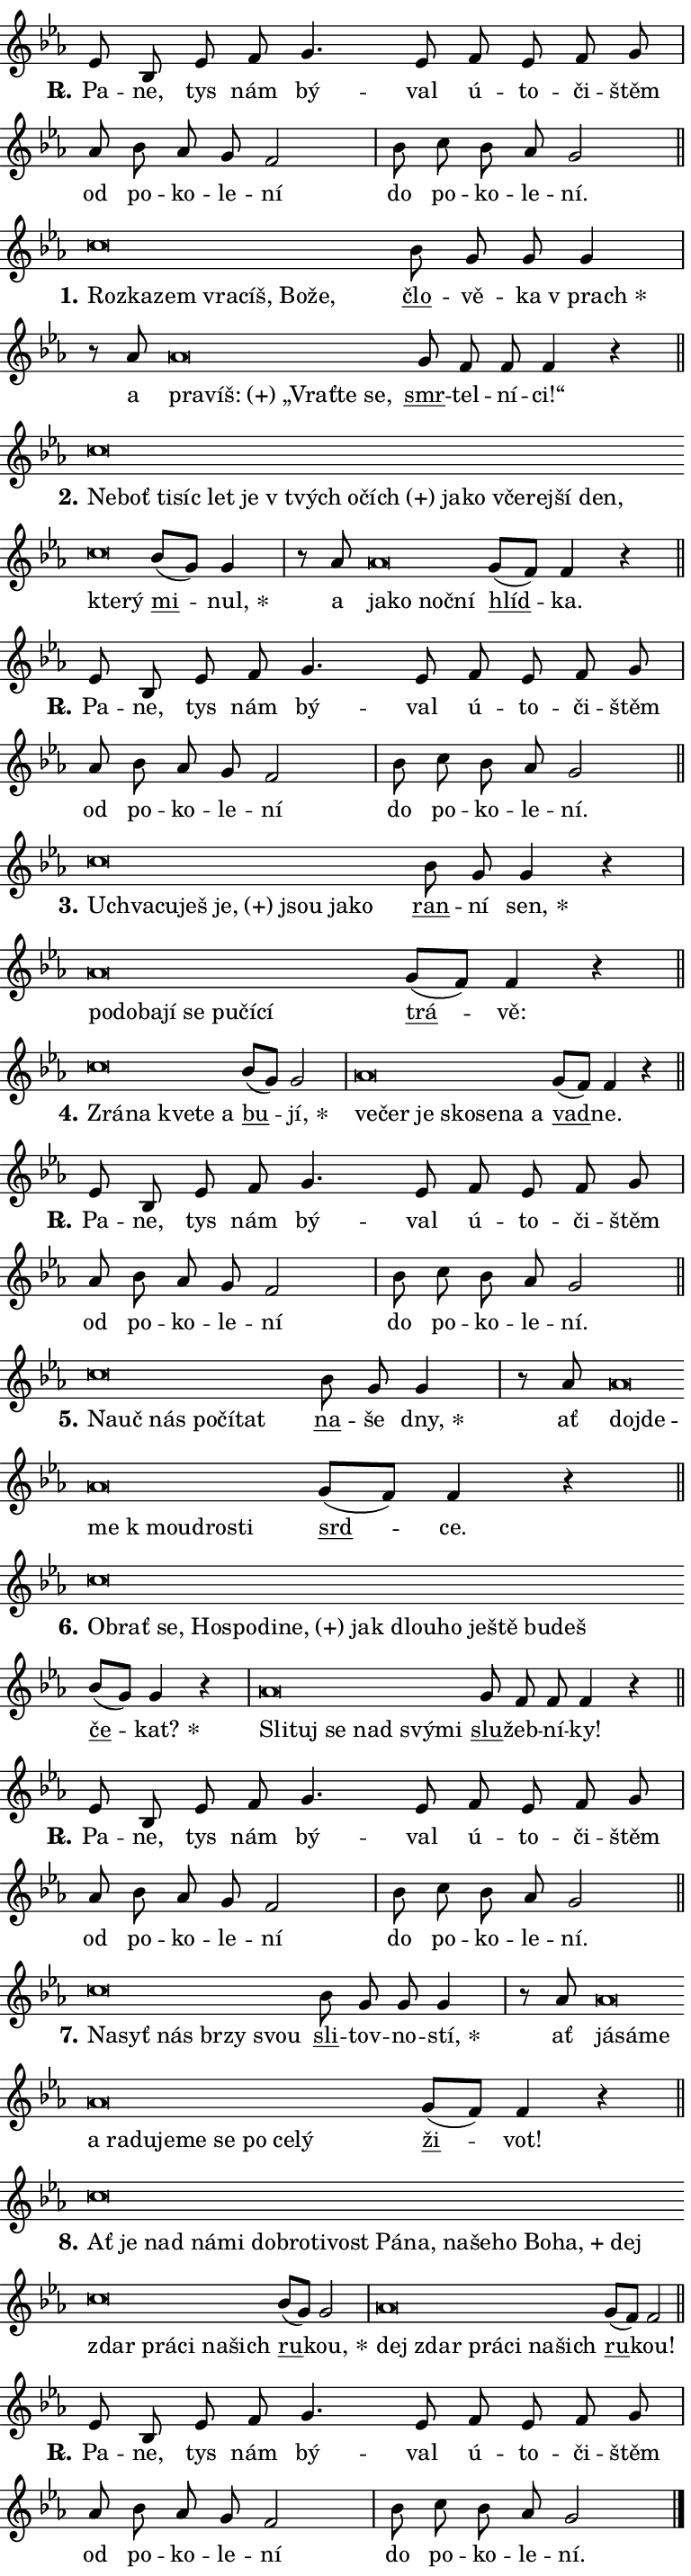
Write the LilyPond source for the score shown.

\version "2.24.0"
\header { tagline = "" }
\paper {
  indent = 0\cm
  top-margin = 0\cm
  right-margin = 0.13\cm % to fit lyric hyphens
  bottom-margin = 0\cm
  left-margin = 0\cm
  paper-width = 13\cm
  page-breaking = #ly:one-page-breaking
  system-system-spacing.basic-distance = #11
  score-system-spacing.basic-distance = #11
  ragged-last = ##f
}


%% Author: Thomas Morley
%% https://lists.gnu.org/archive/html/lilypond-user/2020-05/msg00002.html
#(define (line-position grob)
"Returns position of @var[grob} in current system:
   @code{'start}, if at first time-step
   @code{'end}, if at last time-step
   @code{'middle} otherwise
"
  (let* ((col (ly:item-get-column grob))
         (ln (ly:grob-object col 'left-neighbor))
         (rn (ly:grob-object col 'right-neighbor))
         (col-to-check-left (if (ly:grob? ln) ln col))
         (col-to-check-right (if (ly:grob? rn) rn col))
         (break-dir-left
           (and
             (ly:grob-property col-to-check-left 'non-musical #f)
             (ly:item-break-dir col-to-check-left)))
         (break-dir-right
           (and
             (ly:grob-property col-to-check-right 'non-musical #f)
             (ly:item-break-dir col-to-check-right))))
        (cond ((eqv? 1 break-dir-left) 'start)
              ((eqv? -1 break-dir-right) 'end)
              (else 'middle))))

#(define (tranparent-at-line-position vctor)
  (lambda (grob)
  "Relying on @code{line-position} select the relevant enry from @var{vctor}.
Used to determine transparency,"
    (case (line-position grob)
      ((end) (not (vector-ref vctor 0)))
      ((middle) (not (vector-ref vctor 1)))
      ((start) (not (vector-ref vctor 2))))))

noteHeadBreakVisibility =
#(define-music-function (break-visibility)(vector?)
"Makes @code{NoteHead}s transparent relying on @var{break-visibility}"
#{
  \override NoteHead.transparent =
    #(tranparent-at-line-position break-visibility)
#})

#(define delete-ledgers-for-transparent-note-heads
  (lambda (grob)
    "Reads whether a @code{NoteHead} is transparent.
If so this @code{NoteHead} is removed from @code{'note-heads} from
@var{grob}, which is supposed to be @code{LedgerLineSpanner}.
As a result ledgers are not printed for this @code{NoteHead}"
    (let* ((nhds-array (ly:grob-object grob 'note-heads))
           (nhds-list
             (if (ly:grob-array? nhds-array)
                 (ly:grob-array->list nhds-array)
                 '()))
           ;; Relies on the transparent-property being done before
           ;; Staff.LedgerLineSpanner.after-line-breaking is executed.
           ;; This is fragile ...
           (to-keep
             (remove
               (lambda (nhd)
                 (ly:grob-property nhd 'transparent #f))
               nhds-list)))
      ;; TODO find a better method to iterate over grob-arrays, similiar
      ;; to filter/remove etc for lists
      ;; For now rebuilt from scratch
      (set! (ly:grob-object grob 'note-heads)  '())
      (for-each
        (lambda (nhd)
          (ly:pointer-group-interface::add-grob grob 'note-heads nhd))
        to-keep))))

squashNotes = {
  \override NoteHead.X-extent = #'(-0.2 . 0.2)
  \override NoteHead.Y-extent = #'(-0.75 . 0)
  \override NoteHead.stencil =
    #(lambda (grob)
       (let ((pos (ly:grob-property grob 'staff-position)))
         (begin
           (if (< pos -7) (display "ERROR: Lower brevis then expected\n") (display ""))
           (if (<= pos -6) ly:text-interface::print ly:note-head::print))))
}
unSquashNotes = {
  \revert NoteHead.X-extent
  \revert NoteHead.Y-extent
  \revert NoteHead.stencil
}

hideNotes = \noteHeadBreakVisibility #begin-of-line-visible
unHideNotes = \noteHeadBreakVisibility #all-visible

% work-around for resetting accidentals
% https://lilypond.org/doc/v2.23/Documentation/notation/displaying-rhythms#unmetered-music
cadenzaMeasure = {
  \cadenzaOff
  \partial 1024 s1024
  \cadenzaOn
}

#(define-markup-command (accent layout props text) (markup?)
  "Underline accented syllable"
  (interpret-markup layout props
    #{\markup \override #'(offset . 4.3) \underline { #text }#}))

responsum = \markup \concat {
  "R" \hspace #-1.05 \path #0.1 #'((moveto 0 0.07) (lineto 0.9 0.8)) \hspace #0.05 "."
}

spaceSize = #0.6828661417322834 % exact space size for TeX Gyre Schola

\layout {
  \context {
    \Staff
    \remove "Time_signature_engraver"
    \override LedgerLineSpanner.after-line-breaking = #delete-ledgers-for-transparent-note-heads
  }
  \context {
    \Lyrics {
      \override LyricSpace.minimum-distance = \spaceSize
      \override LyricText.font-name = #"TeX Gyre Schola"
      \override LyricText.font-size = 1
      \override StanzaNumber.font-name = #"TeX Gyre Schola Bold"
      \override StanzaNumber.font-size = 1
    }
  }
  \context {
    \Score 
    \override NoteHead.text =
      #(lambda (grob) 
        (let ((pos (ly:grob-property grob 'staff-position)))
          #{\markup {
            \combine
              \halign #-0.55 \raise #(if (= pos -6) 0 0.5) \override #'(thickness . 2) \draw-line #'(3.2 . 0)
              \musicglyph "noteheads.sM1"
          }#}))
  }
}

% magnetic-lyrics.ily
%
%   written by
%     Jean Abou Samra <jean@abou-samra.fr>
%     Werner Lemberg <wl@gnu.org>
%
%   adapted by
%     Jiri Hon <jiri.hon@gmail.com>
%
% Version 2022-Apr-15

% https://www.mail-archive.com/lilypond-user@gnu.org/msg149350.html

#(define (Left_hyphen_pointer_engraver context)
   "Collect syllable-hyphen-syllable occurrences in lyrics and store
them in properties.  This engraver only looks to the left.  For
example, if the lyrics input is @code{foo -- bar}, it does the
following.

@itemize @bullet
@item
Set the @code{text} property of the @code{LyricHyphen} grob between
@q{foo} and @q{bar} to @code{foo}.

@item
Set the @code{left-hyphen} property of the @code{LyricText} grob with
text @q{foo} to the @code{LyricHyphen} grob between @q{foo} and
@q{bar}.
@end itemize

Use this auxiliary engraver in combination with the
@code{lyric-@/text::@/apply-@/magnetic-@/offset!} hook."
   (let ((hyphen #f)
         (text #f))
     (make-engraver
      (acknowledgers
       ((lyric-syllable-interface engraver grob source-engraver)
        (set! text grob)))
      (end-acknowledgers
       ((lyric-hyphen-interface engraver grob source-engraver)
        ;(when (not (grob::has-interface grob 'lyric-space-interface))
          (set! hyphen grob)));)
      ((stop-translation-timestep engraver)
       (when (and text hyphen)
         (ly:grob-set-object! text 'left-hyphen hyphen))
       (set! text #f)
       (set! hyphen #f)))))

#(define (lyric-text::apply-magnetic-offset! grob)
   "If the space between two syllables is less than the value in
property @code{LyricText@/.details@/.squash-threshold}, move the right
syllable to the left so that it gets concatenated with the left
syllable.

Use this function as a hook for
@code{LyricText@/.after-@/line-@/breaking} if the
@code{Left_@/hyphen_@/pointer_@/engraver} is active."
   (let ((hyphen (ly:grob-object grob 'left-hyphen #f)))
     (when hyphen
       (let ((left-text (ly:spanner-bound hyphen LEFT)))
         (when (grob::has-interface left-text 'lyric-syllable-interface)
           (let* ((common (ly:grob-common-refpoint grob left-text X))
                  (this-x-ext (ly:grob-extent grob common X))
                  (left-x-ext
                   (begin
                     ;; Trigger magnetism for left-text.
                     (ly:grob-property left-text 'after-line-breaking)
                     (ly:grob-extent left-text common X)))
                  ;; `delta` is the gap width between two syllables.
                  (delta (- (interval-start this-x-ext)
                            (interval-end left-x-ext)))
                  (details (ly:grob-property grob 'details))
                  (threshold (assoc-get 'squash-threshold details 0.2)))
             (when (< delta threshold)
               (let* (;; We have to manipulate the input text so that
                      ;; ligatures crossing syllable boundaries are not
                      ;; disabled.  For languages based on the Latin
                      ;; script this is essentially a beautification.
                      ;; However, for non-Western scripts it can be a
                      ;; necessity.
                      (lt (ly:grob-property left-text 'text))
                      (rt (ly:grob-property grob 'text))
                      (is-space (grob::has-interface hyphen 'lyric-space-interface))
                      (space (if is-space " " ""))
                      (extra-delta (if is-space spaceSize 0))
                      ;; Append new syllable.
                      (ltrt-space (if (and (string? lt) (string? rt))
                                (string-append lt space rt)
                                (make-concat-markup (list lt space rt))))
                      ;; Right-align `ltrt` to the right side.
                      (ltrt-space-markup (grob-interpret-markup
                               grob
                               (make-translate-markup
                                (cons (interval-length this-x-ext) 0)
                                (make-right-align-markup ltrt-space)))))
                 (begin
                   ;; Don't print `left-text`.
                   (ly:grob-set-property! left-text 'stencil #f)
                   ;; Set text and stencil (which holds all collected
                   ;; syllables so far) and shift it to the left.
                   (ly:grob-set-property! grob 'text ltrt-space)
                   (ly:grob-set-property! grob 'stencil ltrt-space-markup)
                   (ly:grob-translate-axis! grob (- (- delta extra-delta)) X))))))))))


#(define (lyric-hyphen::displace-bounds-first grob)
   ;; Make very sure this callback isn't triggered too early.
   (let ((left (ly:spanner-bound grob LEFT))
         (right (ly:spanner-bound grob RIGHT)))
     (ly:grob-property left 'after-line-breaking)
     (ly:grob-property right 'after-line-breaking)
     (ly:lyric-hyphen::print grob)))

squashThreshold = #0.4

\layout {
  \context {
    \Lyrics
    \consists #Left_hyphen_pointer_engraver
    \override LyricText.after-line-breaking =
      #lyric-text::apply-magnetic-offset!
    \override LyricHyphen.stencil = #lyric-hyphen::displace-bounds-first
    \override LyricText.details.squash-threshold = \squashThreshold
    \override LyricHyphen.minimum-distance = 0
    \override LyricHyphen.minimum-length = \squashThreshold
  }
}

squashText = \override LyricText.details.squash-threshold = 9999
unSquashText = \override LyricText.details.squash-threshold = \squashThreshold

leftText = \override LyricText.self-alignment-X = #LEFT
unLeftText = \revert LyricText.self-alignment-X

starOffset = #(lambda (grob) 
                (let ((x_offset (ly:self-alignment-interface::aligned-on-x-parent grob)))
                  (if (= x_offset 0) 0 (+ x_offset 1.2))))

star = #(define-music-function (syllable)(string?)
"Append star separator at the end of a syllable"
#{
  \once \override LyricText.X-offset = #starOffset
  \lyricmode { \markup {
    #syllable
    \override #'((font-name . "TeX Gyre Schola Bold")) \hspace #0.2 \lower #0.65 \larger "*"
  } }
#})

starAccent = #(define-music-function (syllable)(string?)
"Append star separator at the end of a syllable and make accent"
#{
  \once \override LyricText.X-offset = #starOffset
  \lyricmode { \markup {
    \accent #syllable
    \override #'((font-name . "TeX Gyre Schola Bold")) \hspace #0.2 \lower #0.65 \larger "*"
  } }
#})

breath = #(define-music-function (syllable)(string?)
"Append breathing indicator at the end of a syllable"
#{
  \lyricmode { \markup { #syllable "+" } }
#})

optionalBreath = #(define-music-function (syllable)(string?)
"Append optional breathing indicator at the end of a syllable"
#{
  \lyricmode { \markup { #syllable "(+)" } }
#})


\score {
    <<
        \new Voice = "melody" { \cadenzaOn \key es \major \relative { es'8 bes es f g4. es8 \bar "" f es f g \cadenzaMeasure \bar "|" as bes as g f2 \cadenzaMeasure \bar "|" bes8 c bes as g2 \cadenzaMeasure \bar "||" \break } }
        \new Lyrics \lyricsto "melody" { \lyricmode { \set stanza = \responsum
Pa -- ne, tys nám bý -- val ú -- to -- či -- štěm od po -- ko -- le -- ní do po -- ko -- le -- ní. } }
    >>
    \layout {}
}

\score {
    <<
        \new Voice = "melody" { \cadenzaOn \key es \major \relative { \squashNotes c''\breve*1/16 \hideNotes \breve*1/16 \bar "" \breve*1/16 \bar "" \breve*1/16 \bar "" \breve*1/16 \bar "" \breve*1/16 \breve*1/16 \bar "" \unHideNotes \unSquashNotes \bar "" bes8 g g g4 \cadenzaMeasure \bar "|" r8 as8 \squashNotes as\breve*1/16 \hideNotes \breve*1/16 \bar "" \breve*1/16 \bar "" \breve*1/16 \breve*1/16 \bar "" \unHideNotes \unSquashNotes \bar "" g8 f f f4 r \cadenzaMeasure \bar "||" \break } }
        \new Lyrics \lyricsto "melody" { \lyricmode { \set stanza = "1."
\leftText Roz -- \squashText ka -- zem vra -- cíš, Bo -- že, \unLeftText \unSquashText \markup \accent člo -- vě -- ka \star "v prach" a \leftText pra -- \squashText \optionalBreath víš: „Vrať -- te se, \unLeftText \unSquashText \markup \accent smr -- tel -- ní -- ci!“ } }
    >>
    \layout {}
}

\score {
    <<
        \new Voice = "melody" { \cadenzaOn \key es \major \relative { \squashNotes c''\breve*1/16 \hideNotes \breve*1/16 \bar "" \breve*1/16 \bar "" \breve*1/16 \bar "" \breve*1/16 \bar "" \breve*1/16 \bar "" \breve*1/16 \bar "" \breve*1/16 \bar "" \breve*1/16 \bar "" \breve*1/16 \bar "" \breve*1/16 \bar "" \breve*1/16 \bar "" \breve*1/16 \bar "" \breve*1/16 \bar "" \breve*1/16 \bar "" \breve*1/16 \breve*1/16 \bar "" \unHideNotes \unSquashNotes \bar "" bes8[( g)] g4 \cadenzaMeasure \bar "|" r8 as8 \squashNotes as\breve*1/16 \hideNotes \breve*1/16 \bar "" \breve*1/16 \breve*1/16 \bar "" \unHideNotes \unSquashNotes \bar "" g8[( f)] f4 r \cadenzaMeasure \bar "||" \break } }
        \new Lyrics \lyricsto "melody" { \lyricmode { \set stanza = "2."
\leftText Ne -- \squashText boť ti -- síc let je "v tvých" o -- \optionalBreath čích ja -- ko vče -- rej -- ší den, kte -- rý \unLeftText \unSquashText \markup \accent mi -- \star nul, a \leftText ja -- \squashText ko noč -- ní \unLeftText \unSquashText \markup \accent hlíd -- ka. } }
    >>
    \layout {}
}

\score {
    <<
        \new Voice = "melody" { \cadenzaOn \key es \major \relative { es'8 bes es f g4. es8 \bar "" f es f g \cadenzaMeasure \bar "|" as bes as g f2 \cadenzaMeasure \bar "|" bes8 c bes as g2 \cadenzaMeasure \bar "||" \break } }
        \new Lyrics \lyricsto "melody" { \lyricmode { \set stanza = \responsum
Pa -- ne, tys nám bý -- val ú -- to -- či -- štěm od po -- ko -- le -- ní do po -- ko -- le -- ní. } }
    >>
    \layout {}
}

\score {
    <<
        \new Voice = "melody" { \cadenzaOn \key es \major \relative { \squashNotes c''\breve*1/16 \hideNotes \breve*1/16 \bar "" \breve*1/16 \bar "" \breve*1/16 \bar "" \breve*1/16 \bar "" \breve*1/16 \breve*1/16 \bar "" \unHideNotes \unSquashNotes \bar "" bes8 g g4 r \cadenzaMeasure \bar "|" \squashNotes as\breve*1/16 \hideNotes \breve*1/16 \bar "" \breve*1/16 \bar "" \breve*1/16 \bar "" \breve*1/16 \bar "" \breve*1/16 \bar "" \breve*1/16 \breve*1/16 \bar "" \unHideNotes \unSquashNotes \bar "" g8[( f)] f4 r \cadenzaMeasure \bar "||" \break } }
        \new Lyrics \lyricsto "melody" { \lyricmode { \set stanza = "3."
\leftText Uchva -- \squashText cu -- ješ \optionalBreath je, jsou ja -- ko \unLeftText \unSquashText \markup \accent ran -- ní \star sen, \leftText po -- \squashText do -- ba -- jí se pu -- čí -- cí \unLeftText \unSquashText \markup \accent trá -- vě: } }
    >>
    \layout {}
}

\score {
    <<
        \new Voice = "melody" { \cadenzaOn \key es \major \relative { \squashNotes c''\breve*1/16 \hideNotes \breve*1/16 \bar "" \breve*1/16 \bar "" \breve*1/16 \breve*1/16 \bar "" \unHideNotes \unSquashNotes \bar "" bes8[( g)] g2 \cadenzaMeasure \bar "|" \squashNotes as\breve*1/16 \hideNotes \breve*1/16 \bar "" \breve*1/16 \bar "" \breve*1/16 \bar "" \breve*1/16 \bar "" \breve*1/16 \breve*1/16 \bar "" \unHideNotes \unSquashNotes \bar "" g8[( f)] f4 r \cadenzaMeasure \bar "||" \break } }
        \new Lyrics \lyricsto "melody" { \lyricmode { \set stanza = "4."
\leftText Zrá -- \squashText na kve -- te a \unLeftText \unSquashText \markup \accent bu -- \star jí, \leftText ve -- \squashText čer je sko -- se -- na a \unLeftText \unSquashText \markup \accent vad -- ne. } }
    >>
    \layout {}
}

\score {
    <<
        \new Voice = "melody" { \cadenzaOn \key es \major \relative { es'8 bes es f g4. es8 \bar "" f es f g \cadenzaMeasure \bar "|" as bes as g f2 \cadenzaMeasure \bar "|" bes8 c bes as g2 \cadenzaMeasure \bar "||" \break } }
        \new Lyrics \lyricsto "melody" { \lyricmode { \set stanza = \responsum
Pa -- ne, tys nám bý -- val ú -- to -- či -- štěm od po -- ko -- le -- ní do po -- ko -- le -- ní. } }
    >>
    \layout {}
}

\score {
    <<
        \new Voice = "melody" { \cadenzaOn \key es \major \relative { \squashNotes c''\breve*1/16 \hideNotes \breve*1/16 \bar "" \breve*1/16 \bar "" \breve*1/16 \bar "" \breve*1/16 \breve*1/16 \bar "" \unHideNotes \unSquashNotes \bar "" bes8 g g4 \cadenzaMeasure \bar "|" r8 as8 \squashNotes as\breve*1/16 \hideNotes \breve*1/16 \bar "" \breve*1/16 \bar "" \breve*1/16 \bar "" \breve*1/16 \breve*1/16 \bar "" \unHideNotes \unSquashNotes \bar "" g8[( f)] f4 r \cadenzaMeasure \bar "||" \break } }
        \new Lyrics \lyricsto "melody" { \lyricmode { \set stanza = "5."
\leftText Na -- \squashText uč nás po -- čí -- tat \unLeftText \unSquashText \markup \accent na -- še \star dny, ať \leftText do -- \squashText jde -- me "k mou" -- dro -- sti \unLeftText \unSquashText \markup \accent srd -- ce. } }
    >>
    \layout {}
}

\score {
    <<
        \new Voice = "melody" { \cadenzaOn \key es \major \relative { \squashNotes c''\breve*1/16 \hideNotes \breve*1/16 \bar "" \breve*1/16 \bar "" \breve*1/16 \bar "" \breve*1/16 \bar "" \breve*1/16 \bar "" \breve*1/16 \bar "" \breve*1/16 \bar "" \breve*1/16 \bar "" \breve*1/16 \bar "" \breve*1/16 \bar "" \breve*1/16 \bar "" \breve*1/16 \breve*1/16 \bar "" \unHideNotes \unSquashNotes \bar "" bes8[( g)] g4 r \cadenzaMeasure \bar "|" \squashNotes as\breve*1/16 \hideNotes \breve*1/16 \bar "" \breve*1/16 \bar "" \breve*1/16 \bar "" \breve*1/16 \breve*1/16 \bar "" \unHideNotes \unSquashNotes \bar "" g8 f f f4 r \cadenzaMeasure \bar "||" \break } }
        \new Lyrics \lyricsto "melody" { \lyricmode { \set stanza = "6."
\leftText Ob -- \squashText rať se, Ho -- spo -- di -- \optionalBreath ne, jak dlou -- ho je -- ště bu -- deš \unLeftText \unSquashText \markup \accent če -- \star kat? \leftText Sli -- \squashText tuj se nad svý -- mi \unLeftText \unSquashText \markup \accent slu -- žeb -- ní -- ky! } }
    >>
    \layout {}
}

\score {
    <<
        \new Voice = "melody" { \cadenzaOn \key es \major \relative { es'8 bes es f g4. es8 \bar "" f es f g \cadenzaMeasure \bar "|" as bes as g f2 \cadenzaMeasure \bar "|" bes8 c bes as g2 \cadenzaMeasure \bar "||" \break } }
        \new Lyrics \lyricsto "melody" { \lyricmode { \set stanza = \responsum
Pa -- ne, tys nám bý -- val ú -- to -- či -- štěm od po -- ko -- le -- ní do po -- ko -- le -- ní. } }
    >>
    \layout {}
}

\score {
    <<
        \new Voice = "melody" { \cadenzaOn \key es \major \relative { \squashNotes c''\breve*1/16 \hideNotes \breve*1/16 \bar "" \breve*1/16 \bar "" \breve*1/16 \bar "" \breve*1/16 \breve*1/16 \bar "" \unHideNotes \unSquashNotes \bar "" bes8 g g g4 \cadenzaMeasure \bar "|" r8 as8 \squashNotes as\breve*1/16 \hideNotes \breve*1/16 \bar "" \breve*1/16 \bar "" \breve*1/16 \bar "" \breve*1/16 \bar "" \breve*1/16 \bar "" \breve*1/16 \bar "" \breve*1/16 \bar "" \breve*1/16 \bar "" \breve*1/16 \bar "" \breve*1/16 \breve*1/16 \bar "" \unHideNotes \unSquashNotes \bar "" g8[( f)] f4 r \cadenzaMeasure \bar "||" \break } }
        \new Lyrics \lyricsto "melody" { \lyricmode { \set stanza = "7."
\leftText Na -- \squashText syť nás br -- zy svou \unLeftText \unSquashText \markup \accent sli -- tov -- no -- \star stí, ať \leftText já -- \squashText sá -- me a ra -- du -- je -- me se po ce -- lý \unLeftText \unSquashText \markup \accent ži -- vot! } }
    >>
    \layout {}
}

\score {
    <<
        \new Voice = "melody" { \cadenzaOn \key es \major \relative { \squashNotes c''\breve*1/16 \hideNotes \breve*1/16 \bar "" \breve*1/16 \bar "" \breve*1/16 \bar "" \breve*1/16 \bar "" \breve*1/16 \bar "" \breve*1/16 \bar "" \breve*1/16 \bar "" \breve*1/16 \bar "" \breve*1/16 \bar "" \breve*1/16 \bar "" \breve*1/16 \bar "" \breve*1/16 \bar "" \breve*1/16 \bar "" \breve*1/16 \bar "" \breve*1/16 \bar "" \breve*1/16 \bar "" \breve*1/16 \bar "" \breve*1/16 \bar "" \breve*1/16 \bar "" \breve*1/16 \breve*1/16 \bar "" \unHideNotes \unSquashNotes \bar "" bes8[( g)] g2 \cadenzaMeasure \bar "|" \squashNotes as\breve*1/16 \hideNotes \breve*1/16 \bar "" \breve*1/16 \bar "" \breve*1/16 \bar "" \breve*1/16 \breve*1/16 \bar "" \unHideNotes \unSquashNotes \bar "" g8[( f)] f2 \cadenzaMeasure \bar "||" \break } }
        \new Lyrics \lyricsto "melody" { \lyricmode { \set stanza = "8."
\leftText Ať \squashText je nad ná -- mi dob -- ro -- ti -- vost Pá -- na, na -- še -- ho Bo -- \breath "ha," dej zdar prá -- ci na -- šich \unLeftText \unSquashText \markup \accent ru -- \star kou, \leftText dej \squashText zdar prá -- ci na -- šich \unLeftText \unSquashText \markup \accent ru -- kou! } }
    >>
    \layout {}
}

\score {
    <<
        \new Voice = "melody" { \cadenzaOn \key es \major \relative { es'8 bes es f g4. es8 \bar "" f es f g \cadenzaMeasure \bar "|" as bes as g f2 \cadenzaMeasure \bar "|" bes8 c bes as g2 \cadenzaMeasure \bar "||" \break } \bar "|." }
        \new Lyrics \lyricsto "melody" { \lyricmode { \set stanza = \responsum
Pa -- ne, tys nám bý -- val ú -- to -- či -- štěm od po -- ko -- le -- ní do po -- ko -- le -- ní. } }
    >>
    \layout {}
}
